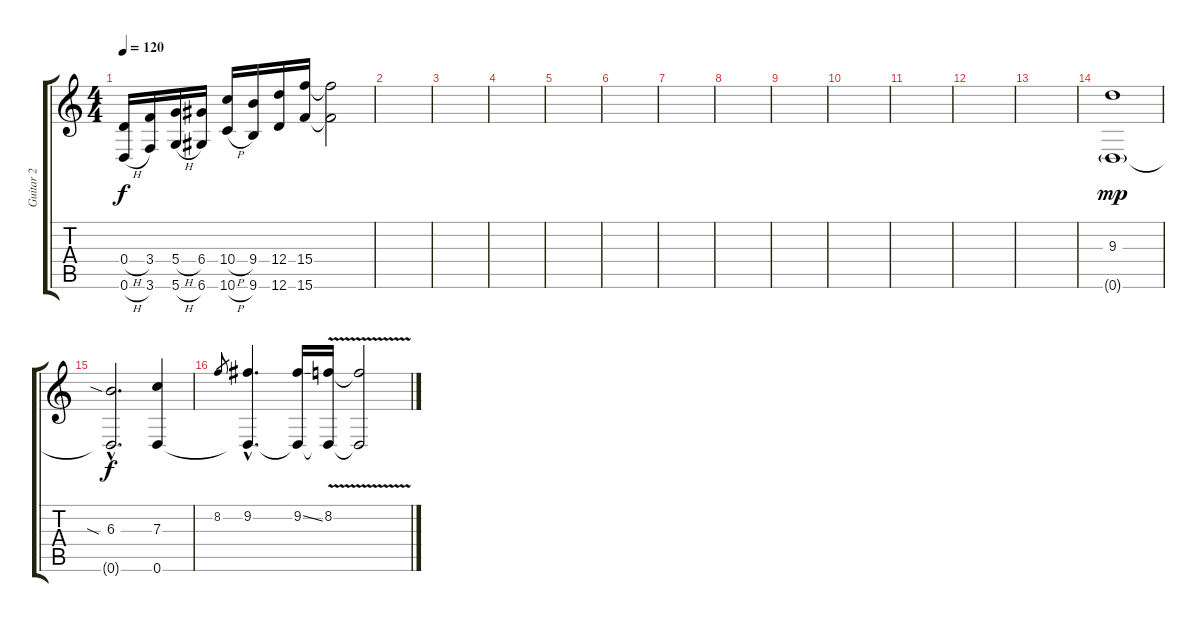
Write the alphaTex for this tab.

\track ("Guitar 2" "Guitar 2") {instrument distortionguitar}
\staff {score tabs}
\tuning (E4 A3 F3 D3 A2 D2) {hide}
\ts (4 4)
\tempo 120
\clef g2
\ks c
(0.4{h} 0.6{h}).16{dy f} (3.4 3.6).16 (5.4{h} 5.6{h}).16 (6.4 6.6).16 (10.4{h} 10.6{h}).16 (9.4 9.6).16 (12.4 12.6).16 (15.4 15.6).16 (15.4{t} 15.6{t}).2 |
|
|
|
|
|
|
|
|
|
|
|
|
(9.3 0.6{g}).1{dy mp} |
(6.3{sia hac} 0.6{hac t}).2{d dy f} (7.3 0.6).4 |
8.2.8{gr} (9.2{hac} 0.6{hac t}).4{d} (9.2{ss} 0.6{t}).16 (8.2{v} 0.6{t}).16 (8.2{t} 0.6{t}).2
